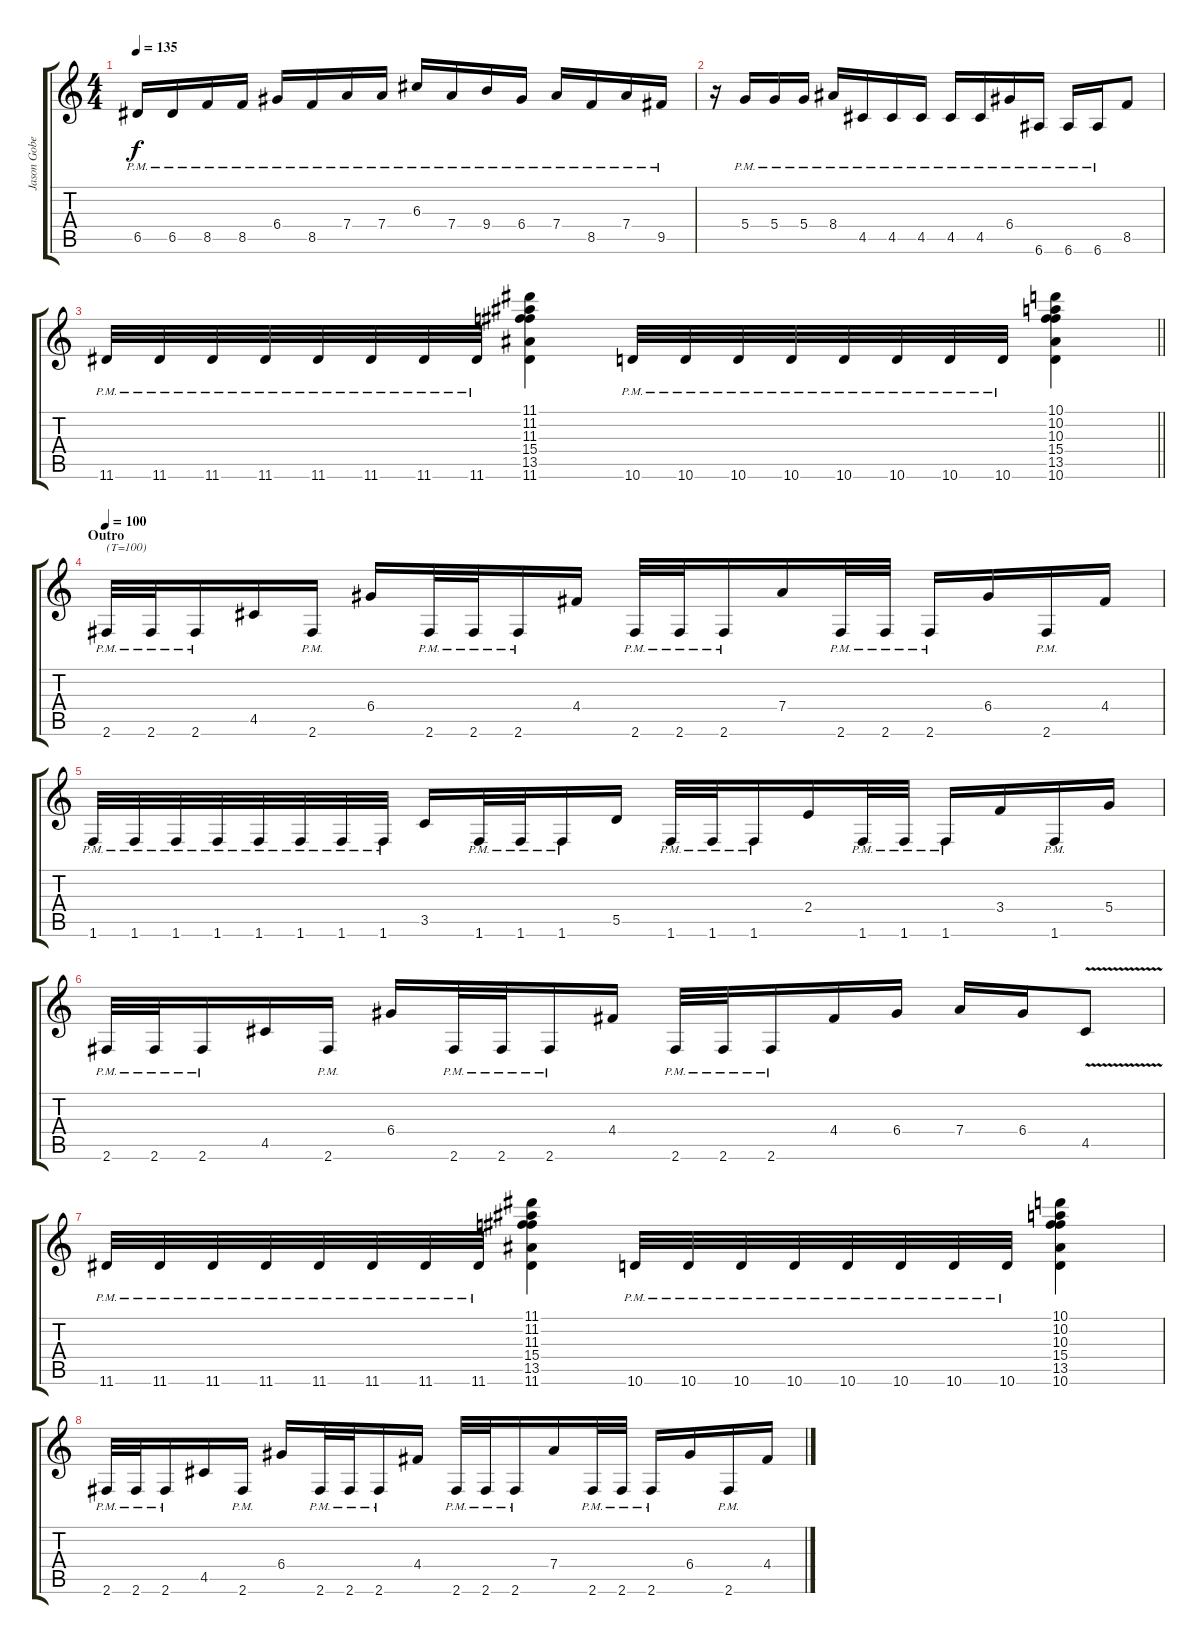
\track ("Jason Gobel (Right Channel)" "Jason Gobe") {instrument distortionguitar}
\staff {score tabs}
\tuning (E4 B3 G3 D3 A2 E2) {hide}
\ts (4 4)
\tempo 135
\clef g2
\ks c
6.5{pm}.16{dy f} 6.5{pm}.16 8.5{pm}.16 8.5{pm}.16 6.4{pm}.16 8.5{pm}.16 7.4{pm}.16 7.4{pm}.16 6.3{pm}.16 7.4{pm}.16 9.4{pm}.16 6.4{pm}.16 7.4{pm}.16 8.5{pm}.16 7.4{pm}.16 9.5{pm}.16 |
r.16 5.4{pm}.16 5.4{pm}.16 5.4{pm}.16 8.4{pm}.16 4.5{pm}.16 4.5{pm}.16 4.5{pm}.16 4.5{pm}.16 4.5{pm}.16 6.4{pm}.16 6.6{pm}.16 6.6{pm}.16 6.6{pm}.16 8.5.8 |
\barLineRight lightlight
11.6{pm}.32 11.6{pm}.32 11.6{pm}.32 11.6{pm}.32 11.6{pm}.32 11.6{pm}.32 11.6{pm}.32 11.6{pm}.32 (11.1 11.2 11.3 15.4 13.5 11.6).4 10.6{pm}.32 10.6{pm}.32 10.6{pm}.32 10.6{pm}.32 10.6{pm}.32 10.6{pm}.32 10.6{pm}.32 10.6{pm}.32 (10.1 10.2 10.3 15.4 13.5 10.6).4 |
\section ("" "Outro")
\tempo 100
2.6{pm}.32{txt "(T=100)"} 2.6{pm}.32 2.6{pm}.16 4.5.16 2.6{pm}.16 6.4.16 2.6{pm}.32 2.6{pm}.32 2.6{pm}.16 4.4.16 2.6{pm}.32 2.6{pm}.32 2.6{pm}.16 7.4.16 2.6{pm}.32 2.6{pm}.32 2.6{pm}.16 6.4.16 2.6{pm}.16 4.4.16 |
1.6{pm}.32 1.6{pm}.32 1.6{pm}.32 1.6{pm}.32 1.6{pm}.32 1.6{pm}.32 1.6{pm}.32 1.6{pm}.32 3.5.16 1.6{pm}.32 1.6{pm}.32 1.6{pm}.16 5.5.16 1.6{pm}.32 1.6{pm}.32 1.6{pm}.16 2.4.16 1.6{pm}.32 1.6{pm}.32 1.6{pm}.16 3.4.16 1.6{pm}.16 5.4.16 |
2.6{pm}.32 2.6{pm}.32 2.6{pm}.16 4.5.16 2.6{pm}.16 6.4.16 2.6{pm}.32 2.6{pm}.32 2.6{pm}.16 4.4.16 2.6{pm}.32 2.6{pm}.32 2.6{pm}.16 4.4.16 6.4.16 7.4.16 6.4.16 4.5{v}.8 |
11.6{pm}.32 11.6{pm}.32 11.6{pm}.32 11.6{pm}.32 11.6{pm}.32 11.6{pm}.32 11.6{pm}.32 11.6{pm}.32 (11.1 11.2 11.3 15.4 13.5 11.6).4 10.6{pm}.32 10.6{pm}.32 10.6{pm}.32 10.6{pm}.32 10.6{pm}.32 10.6{pm}.32 10.6{pm}.32 10.6{pm}.32 (10.1 10.2 10.3 15.4 13.5 10.6).4 |
2.6{pm}.32 2.6{pm}.32 2.6{pm}.16 4.5.16 2.6{pm}.16 6.4.16 2.6{pm}.32 2.6{pm}.32 2.6{pm}.16 4.4.16 2.6{pm}.32 2.6{pm}.32 2.6{pm}.16 7.4.16 2.6{pm}.32 2.6{pm}.32 2.6{pm}.16 6.4.16 2.6{pm}.16 4.4.16
